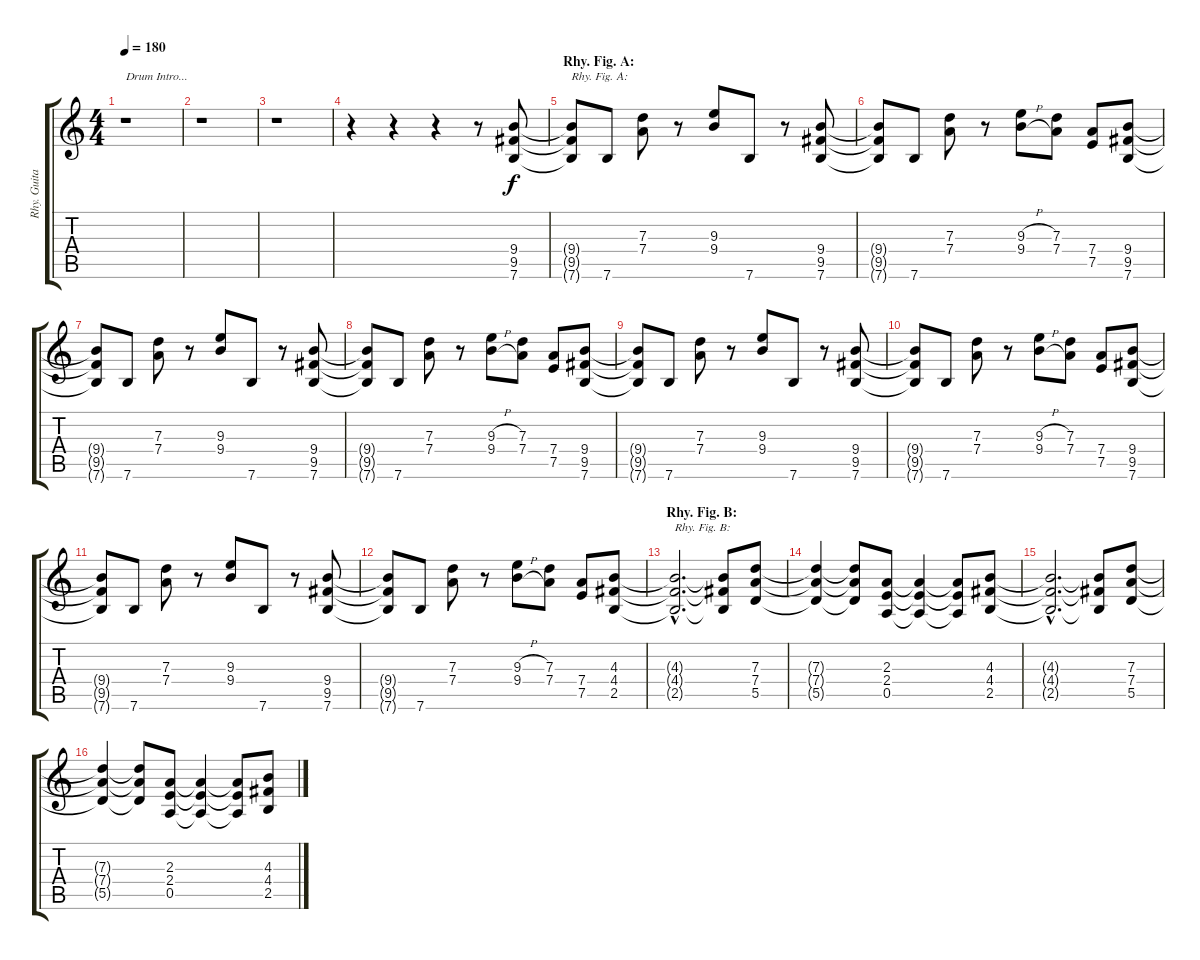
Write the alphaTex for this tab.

\track ("Rhy. Guitar 1" "Rhy. Guita") {instrument distortionguitar}
\staff {score tabs}
\tuning (E4 B3 G3 D3 A2 E2) {hide}
\ts (4 4)
\tempo 180
\clef g2
\ks c
r.1{txt "Drum Intro..." dy f instrument distortionguitar} |
r.1 |
r.1 |
r.4 r.4 r.4 r.8 (9.4 9.5 7.6).8 |
\section ("" "Rhy. Fig. A:")
(9.4{t} 9.5{t} 7.6{t}).8{txt "Rhy. Fig. A:"} 7.6.8 (7.3 7.4).8 r.8 (9.3 9.4).8 7.6.8 r.8 (9.4 9.5 7.6).8 |
(9.4{t} 9.5{t} 7.6{t}).8 7.6.8 (7.3 7.4).8 r.8 (9.3{h} 9.4{h}).8 (7.3 7.4).8 (7.4 7.5).8 (9.4 9.5 7.6).8 |
(9.4{t} 9.5{t} 7.6{t}).8 7.6.8 (7.3 7.4).8 r.8 (9.3 9.4).8 7.6.8 r.8 (9.4 9.5 7.6).8 |
(9.4{t} 9.5{t} 7.6{t}).8 7.6.8 (7.3 7.4).8 r.8 (9.3{h} 9.4{h}).8 (7.3 7.4).8 (7.4 7.5).8 (9.4 9.5 7.6).8 |
(9.4{t} 9.5{t} 7.6{t}).8 7.6.8 (7.3 7.4).8 r.8 (9.3 9.4).8 7.6.8 r.8 (9.4 9.5 7.6).8 |
(9.4{t} 9.5{t} 7.6{t}).8 7.6.8 (7.3 7.4).8 r.8 (9.3{h} 9.4{h}).8 (7.3 7.4).8 (7.4 7.5).8 (9.4 9.5 7.6).8 |
(9.4{t} 9.5{t} 7.6{t}).8 7.6.8 (7.3 7.4).8 r.8 (9.3 9.4).8 7.6.8 r.8 (9.4 9.5 7.6).8 |
(9.4{t} 9.5{t} 7.6{t}).8 7.6.8 (7.3 7.4).8 r.8 (9.3{h} 9.4{h}).8 (7.3 7.4).8 (7.4 7.5).8 (4.3 4.4 2.5).8 |
\section ("" "Rhy. Fig. B:")
(4.3{hac t} 4.4{hac t} 2.5{hac t}).2{d txt "Rhy. Fig. B:"} (4.3{t} 4.4{t} 2.5{t}).8 (7.3 7.4 5.5).8 |
(7.3{t} 7.4{t} 5.5{t}).4 (7.3{t} 7.4{t} 5.5{t}).8 (2.3 2.4 0.5).8 (2.3{t} 2.4{t} 0.5{t}).4 (2.3{t} 2.4{t} 0.5{t}).8 (4.3 4.4 2.5).8 |
(4.3{hac t} 4.4{hac t} 2.5{hac t}).2{d} (4.3{t} 4.4{t} 2.5{t}).8 (7.3 7.4 5.5).8 |
(7.3{t} 7.4{t} 5.5{t}).4 (7.3{t} 7.4{t} 5.5{t}).8 (2.3 2.4 0.5).8 (2.3{t} 2.4{t} 0.5{t}).4 (2.3{t} 2.4{t} 0.5{t}).8 (4.3 4.4 2.5).8
